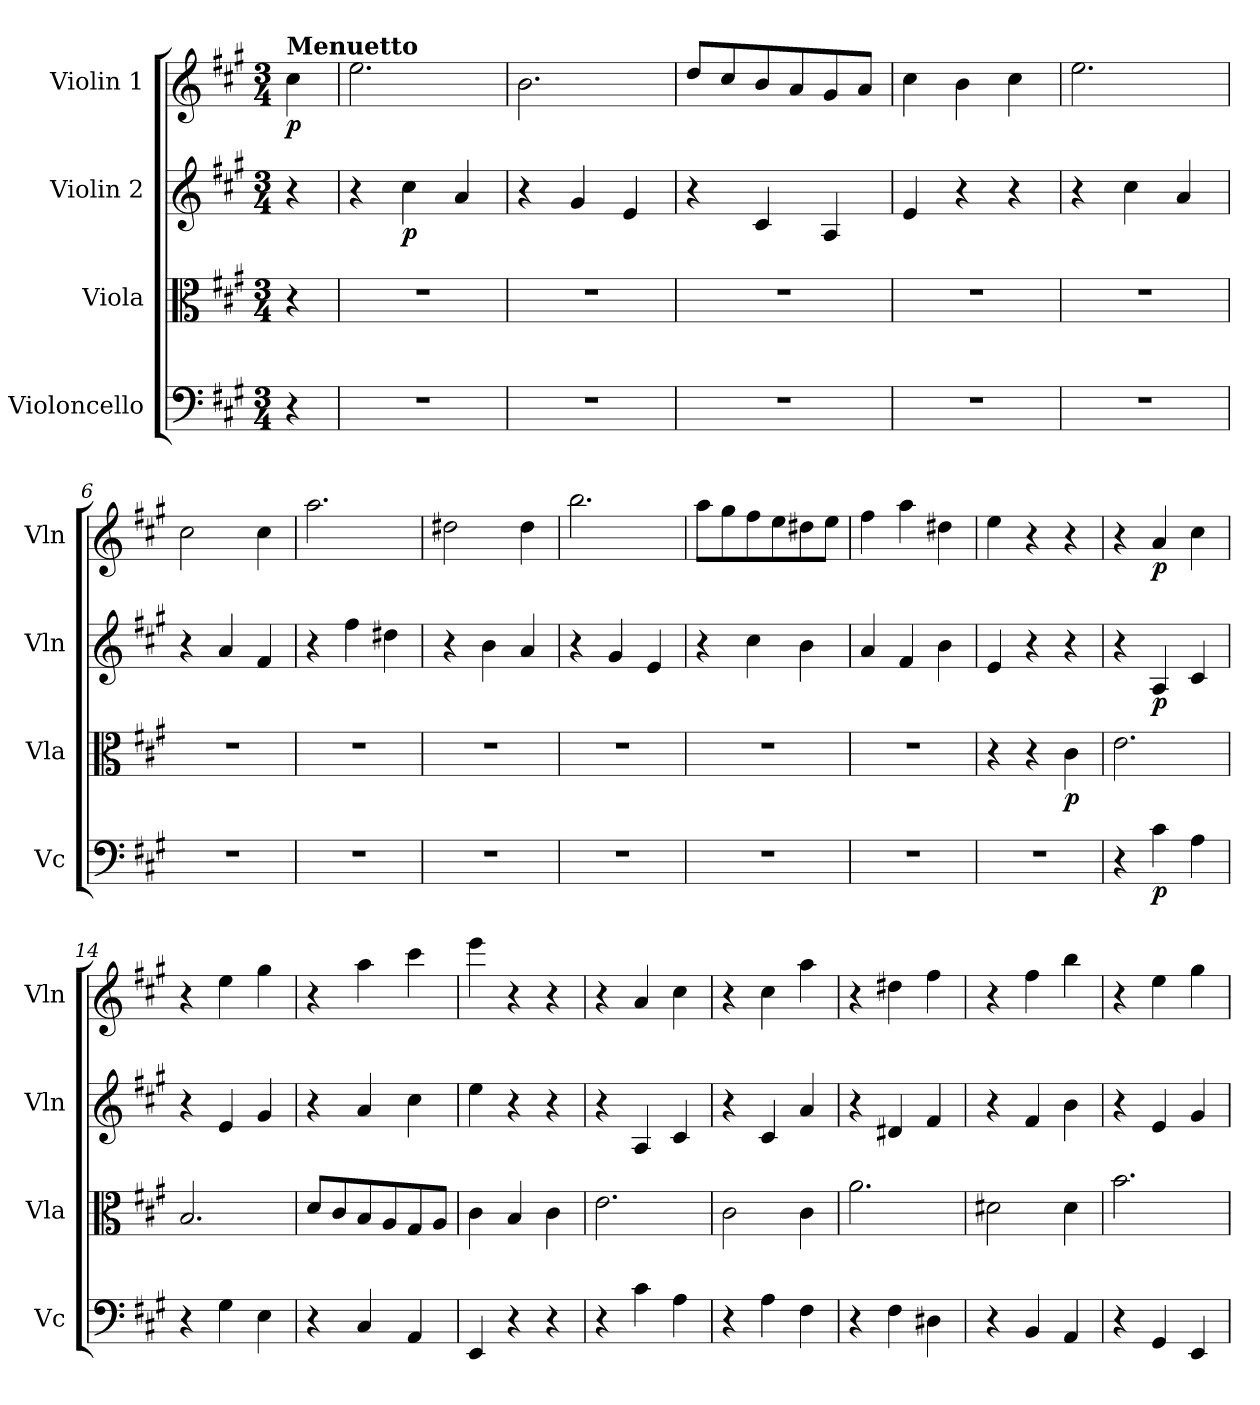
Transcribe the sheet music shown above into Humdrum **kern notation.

**kern	**dynam	**kern	**dynam	**kern	**dynam	**kern	**dynam
*part4	*part4	*part3	*part3	*part2	*part2	*part1	*part1
*staff4	*staff4	*staff3	*staff3	*staff2	*staff2	*staff1	*staff1
*I"Violoncello	*	*I"Viola	*	*I"Violin 2	*	*I"Violin 1	*
*I'Vc	*	*I'Vla	*	*I'Vln	*	*I'Vln	*
*clefF4	*	*clefC3	*	*clefG2	*	*clefG2	*
*k[f#c#g#]	*	*k[f#c#g#]	*	*k[f#c#g#]	*	*k[f#c#g#]	*
*M3/4	*	*M3/4	*	*M3/4	*	*M3/4	*
*MM125	*	*MM125	*	*MM125	*	*MM125	*
=	=	=	=	=	=	=	=
!	!	!	!	!	!	!LO:TX:a:B:t=Menuetto	!
!	!	!	!	!	!	!	!LO:DY:b
4r	.	4r	.	4r	.	4cc#\	p
=1	=1	=1	=1	=1	=1	=1	=1
2.r	.	2.r	.	4r	.	2.ee\	.
!	!	!	!	!	!LO:DY:b	!	!
.	.	.	.	4cc#\	p	.	.
.	.	.	.	4a/	.	.	.
=2	=2	=2	=2	=2	=2	=2	=2
2.r	.	2.r	.	4r	.	2.b\	.
.	.	.	.	4g#/	.	.	.
.	.	.	.	4e/	.	.	.
=3	=3	=3	=3	=3	=3	=3	=3
2.r	.	2.r	.	4r	.	8dd/L	.
.	.	.	.	.	.	8cc#/	.
.	.	.	.	4c#/	.	8b/	.
.	.	.	.	.	.	8a/	.
.	.	.	.	4A/	.	8g#/	.
.	.	.	.	.	.	8a/J	.
=4	=4	=4	=4	=4	=4	=4	=4
2.r	.	2.r	.	4e/	.	4cc#\	.
.	.	.	.	4r	.	4b\	.
.	.	.	.	4r	.	4cc#\	.
!!LO:LB:g=z
=5	=5	=5	=5	=5	=5	=5	=5
2.r	.	2.r	.	4r	.	2.ee\	.
.	.	.	.	4cc#\	.	.	.
.	.	.	.	4a/	.	.	.
=6	=6	=6	=6	=6	=6	=6	=6
2.r	.	2.r	.	4r	.	2cc#\	.
.	.	.	.	4a/	.	.	.
.	.	.	.	4f#/	.	4cc#\	.
=7	=7	=7	=7	=7	=7	=7	=7
2.r	.	2.r	.	4r	.	2.aa\	.
.	.	.	.	4ff#\	.	.	.
.	.	.	.	4dd#X\	.	.	.
=8	=8	=8	=8	=8	=8	=8	=8
2.r	.	2.r	.	4r	.	2dd#X\	.
.	.	.	.	4b\	.	.	.
.	.	.	.	4a/	.	4dd#\	.
=9	=9	=9	=9	=9	=9	=9	=9
2.r	.	2.r	.	4r	.	2.bb\	.
.	.	.	.	4g#/	.	.	.
.	.	.	.	4e/	.	.	.
=10	=10	=10	=10	=10	=10	=10	=10
2.r	.	2.r	.	4r	.	8aa\L	.
.	.	.	.	.	.	8gg#\	.
.	.	.	.	4cc#\	.	8ff#\	.
.	.	.	.	.	.	8ee\	.
.	.	.	.	4b\	.	8dd#X\	.
.	.	.	.	.	.	8ee\J	.
!!LO:PB:g=z
=11	=11	=11	=11	=11	=11	=11	=11
2.r	.	2.r	.	4a/	.	4ff#\	.
.	.	.	.	4f#/	.	4aa\	.
.	.	.	.	4b\	.	4dd#X\	.
=12	=12	=12	=12	=12	=12	=12	=12
2.r	.	4r	.	4e/	.	4ee\	.
.	.	4r	.	4r	.	4r	.
!	!	!	!LO:DY:b	!	!	!	!
.	.	4c#\	p	4r	.	4r	.
=13	=13	=13	=13	=13	=13	=13	=13
4r	.	2.e\	.	4r	.	4r	.
!	!LO:DY:b	!	!	!	!LO:DY:b	!	!LO:DY:b
4c#\	p	.	.	4A/	p	4a/	p
4A\	.	.	.	4c#/	.	4cc#\	.
=14	=14	=14	=14	=14	=14	=14	=14
4r	.	2.B/	.	4r	.	4r	.
4G#\	.	.	.	4e/	.	4ee\	.
4E\	.	.	.	4g#/	.	4gg#\	.
=15	=15	=15	=15	=15	=15	=15	=15
4r	.	8d/L	.	4r	.	4r	.
.	.	8c#/	.	.	.	.	.
4C#/	.	8B/	.	4a/	.	4aa\	.
.	.	8A/	.	.	.	.	.
4AA/	.	8G#/	.	4cc#\	.	4ccc#\	.
.	.	8A/J	.	.	.	.	.
=16	=16	=16	=16	=16	=16	=16	=16
4EE/	.	4c#\	.	4ee\	.	4eee\	.
4r	.	4B/	.	4r	.	4r	.
4r	.	4c#\	.	4r	.	4r	.
!!LO:PB:g=z
=17	=17	=17	=17	=17	=17	=17	=17
4r	.	2.e\	.	4r	.	4r	.
4c#\	.	.	.	4A/	.	4a/	.
4A\	.	.	.	4c#/	.	4cc#\	.
=18	=18	=18	=18	=18	=18	=18	=18
4r	.	2c#\	.	4r	.	4r	.
4A\	.	.	.	4c#/	.	4cc#\	.
4F#\	.	4c#\	.	4a/	.	4aa\	.
=19	=19	=19	=19	=19	=19	=19	=19
4r	.	2.a\	.	4r	.	4r	.
4F#\	.	.	.	4d#X/	.	4dd#X\	.
4D#X\	.	.	.	4f#/	.	4ff#\	.
=20	=20	=20	=20	=20	=20	=20	=20
4r	.	2d#X\	.	4r	.	4r	.
4BB/	.	.	.	4f#/	.	4ff#\	.
4AA/	.	4d#\	.	4b\	.	4bb\	.
=21	=21	=21	=21	=21	=21	=21	=21
4r	.	2.b\	.	4r	.	4r	.
4GG#/	.	.	.	4e/	.	4ee\	.
4EE/	.	.	.	4g#/	.	4gg#\	.
=	=	=	=	=	=	=	=
*-	*-	*-	*-	*-	*-	*-	*-
